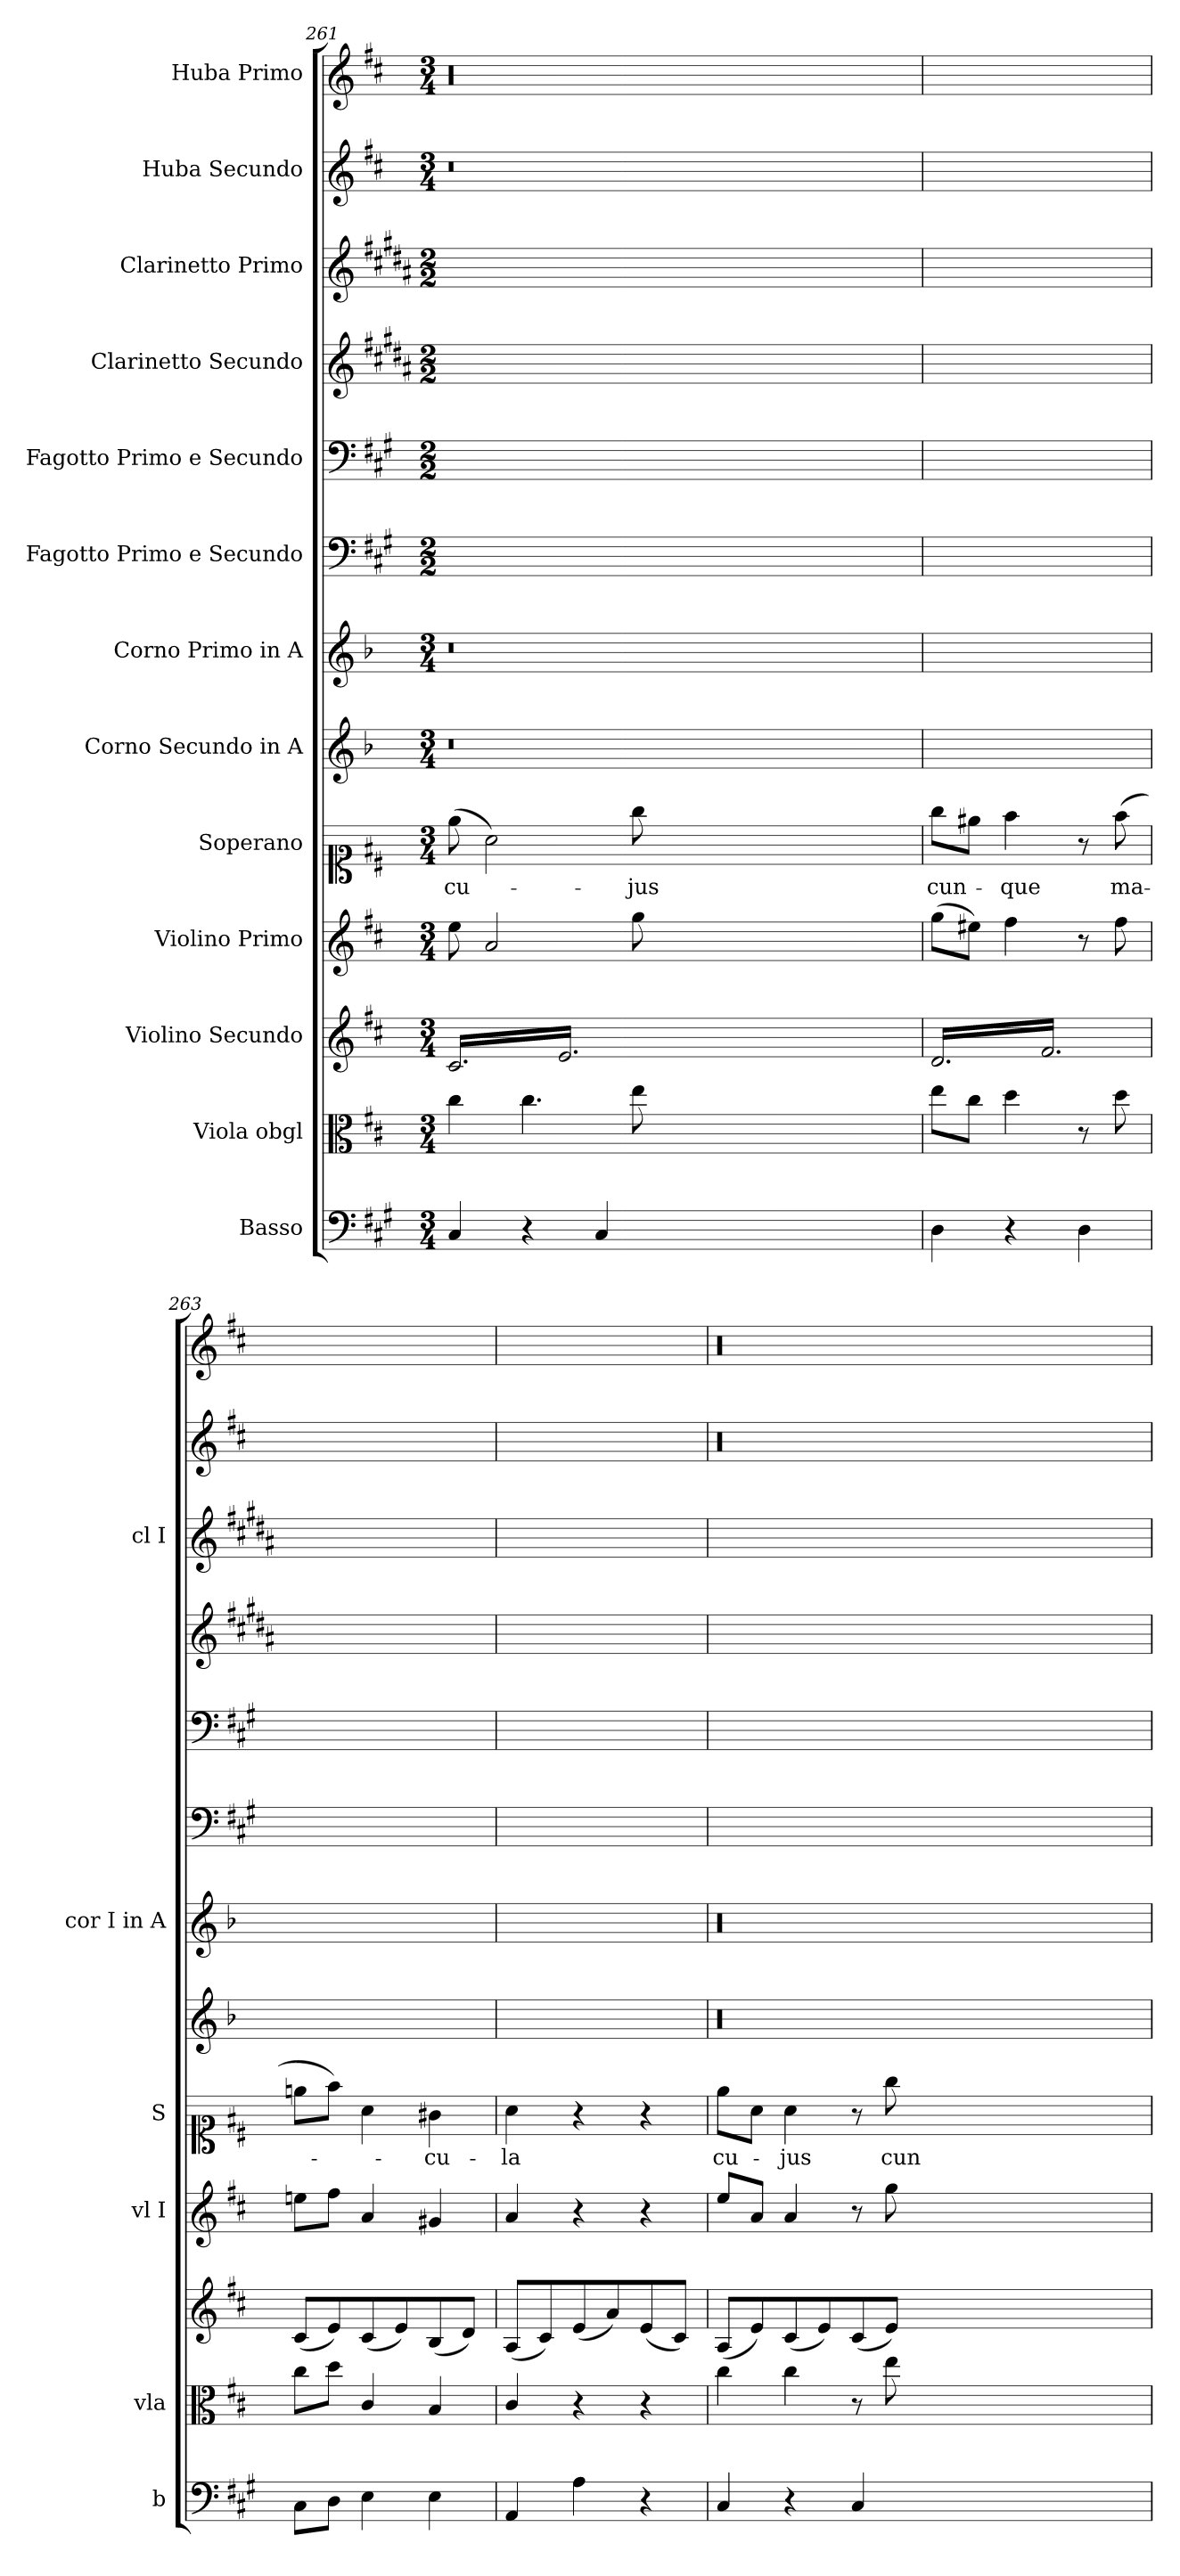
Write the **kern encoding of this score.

**kern	**kern	**kern	**kern	**kern	**text	**kern	**kern	**kern	**kern	**kern	**kern	**kern	**kern
*part13	*part12	*part11	*part10	*part9	*part9	*part8	*part7	*part6	*part5	*part4	*part3	*part2	*part1
*staff13	*staff12	*staff11	*staff10	*staff9	*staff9	*staff8	*staff7	*staff6	*staff5	*staff4	*staff3	*staff2	*staff1
*I"Basso	*I"Viola obgl	*I"Violino Secundo	*I"Violino Primo	*I"Soperano	*	*I"Corno Secundo in A	*I"Corno Primo in A	*I"Fagotto Primo e Secundo	*I"Fagotto Primo e Secundo	*I"Clarinetto Secundo	*I"Clarinetto Primo	*I"Huba Secundo	*I"Huba Primo
*I'b	*I'vla	*	*I'vl I	*I'S	*	*	*I'cor I in A	*	*	*	*I'cl I	*	*
*clefF4	*clefC3	*clefG2	*clefG2	*clefC1	*	*clefG2	*clefG2	*clefF4	*clefF4	*clefG2	*clefG2	*clefG2	*clefG2
*	*	*	*	*	*	*ITrd2c3	*ITrd2c3	*	*	*ITrd1c2	*ITrd1c2	*	*
*k[f#c#g#]	*k[f#c#]	*k[f#c#]	*k[f#c#]	*k[f#c#]	*	*k[f#c#]	*k[f#c#]	*k[f#c#g#]	*k[f#c#g#]	*k[f#c#g#]	*k[f#c#g#]	*k[f#c#]	*k[f#c#]
*M3/4	*M3/4	*M3/4	*M3/4	*M3/4	*	*M3/4	*M3/4	*M2/2	*M2/2	*M2/2	*M2/2	*M3/4	*M3/4
=261	=261	=261	=261	=261	=261	=261	=261	=261	=261	=261	=261	=261	=261
!	!	!	!	!	!	!	!	!	!	!	!LO:N:vis=00	!	!LO:N:vis=00
*	*	*tremolo	*	*	*	*	*	*	*	*	*	*	*
4C#/	4cc#\	(16c#/LL	8ee\	(8ee\	cu-	0.r	0.r	4C#/yy	4C#/yy	2.ryy	2.ryy	0.r	0.r
.	.	16e/)	.	.	.	.	.	.	.	.	.	.	.
.	.	16c#/	2a/	2a\)	.	.	.	.	.	.	.	.	.
.	.	16e/)	.	.	.	.	.	.	.	.	.	.	.
4r	4.cc#\	16c#/	.	.	.	.	.	4ryy	4ryy	.	.	.	.
.	.	16e/)	.	.	.	.	.	.	.	.	.	.	.
.	.	16c#/	.	.	.	.	.	.	.	.	.	.	.
.	.	16e/)	.	.	.	.	.	.	.	.	.	.	.
4C#/	.	16c#/	.	.	.	.	.	4C#/yy	4C#/yy	.	.	.	.
.	.	16e/)	.	.	.	.	.	.	.	.	.	.	.
.	8ee\	16c#/	8gg\	8gg\	-jus	.	.	.	.	.	.	.	.
.	.	16e/)JJ	.	.	.	.	.	.	.	.	.	.	.
0ryy	0ryy	0ryy	0ryy	0ryy	.	.	.	0ryy	0ryy	0ryy	0ryy	.	.
.	.	.	.	.	.	.	.	.	.	.	.	.	.
.	.	.	.	.	.	.	.	.	.	.	.	.	.
.	.	.	.	.	.	.	.	.	.	.	.	.	.
.	.	.	.	.	.	.	.	.	.	.	.	.	.
.	.	.	.	.	.	.	.	.	.	.	.	.	.
4ryy	4ryy	4ryy	4ryy	4ryy	.	.	.	4ryy	4ryy	4ryy	4ryy	.	.
=262	=262	=262	=262	=262	=262	=262	=262	=262	=262	=262	=262	=262	=262
4D\	8ee\L	16d/LL	(8gg\L	8gg\L	cun-	2.ryy	2.ryy	4D\yy	4D\yy	2.ryy	2.ryy	2.ryy	2.ryy
.	.	16f#/	.	.	.	.	.	.	.	.	.	.	.
.	8cc#\J	16d/	8ee#X\J)	8ee#X\J	.	.	.	.	.	.	.	.	.
.	.	16f#/	.	.	.	.	.	.	.	.	.	.	.
4r	4dd\	16d/	4ff#\	4ff#\	-que	.	.	4ryy	4ryy	.	.	.	.
.	.	16f#/	.	.	.	.	.	.	.	.	.	.	.
.	.	16d/	.	.	.	.	.	.	.	.	.	.	.
.	.	16f#/	.	.	.	.	.	.	.	.	.	.	.
4D\	8r	16d/	8r	8r	.	.	.	4D\yy	4D\yy	.	.	.	.
.	.	16f#/	.	.	.	.	.	.	.	.	.	.	.
.	8dd\	16d/	8ff#\	(8ff#\	ma-	.	.	.	.	.	.	.	.
.	.	16f#/JJ	.	.	.	.	.	.	.	.	.	.	.
*	*	*Xtremolo	*	*	*	*	*	*	*	*	*	*	*
=263	=263	=263	=263	=263	=263	=263	=263	=263	=263	=263	=263	=263	=263
8C#\L	8cc#\L	(8c#/L	8een\L	8een\L	.	2.ryy	2.ryy	8C#\Lyy	8C#\Lyy	2.ryy	2.ryy	2.ryy	2.ryy
.	.	.	.	.	.	.	.	.	.	.	.	.	.
8D\J	8dd\J	8e/)	8ff#\J	8ff#\J)	.	.	.	8D\Jyy	8D\Jyy	.	.	.	.
.	.	.	.	.	.	.	.	.	.	.	.	.	.
4E\	4c#/	(8c#/	4a/	4a\	.	.	.	4E\yy	4E\yy	.	.	.	.
.	.	.	.	.	.	.	.	.	.	.	.	.	.
.	.	8e/)	.	.	.	.	.	.	.	.	.	.	.
4E\	4B/	(8B/	4g#X/	4g#X\	-cu-	.	.	4E\yy	4E\yy	.	.	.	.
.	.	8d/J)	.	.	.	.	.	.	.	.	.	.	.
=264	=264	=264	=264	=264	=264	=264	=264	=264	=264	=264	=264	=264	=264
4AA/	4c#/	(8A/L	4a/	4a\	-la	2.ryy	2.ryy	4AA/yy	4AA/yy	2.ryy	2.ryy	2.ryy	2.ryy
.	.	8c#/)	.	.	.	.	.	.	.	.	.	.	.
4A\	4r	(8e/	4r	4r	.	.	.	4A\yy	4A\yy	.	.	.	.
.	.	8a/)	.	.	.	.	.	.	.	.	.	.	.
4r	4r	(8e/	4r	4r	.	.	.	4ryy	4ryy	.	.	.	.
.	.	8c#/J)	.	.	.	.	.	.	.	.	.	.	.
=265	=265	=265	=265	=265	=265	=265	=265	=265	=265	=265	=265	=265	=265
!	!	!	!	!	!	!LO:N:vis=00	!LO:N:vis=00	!	!	!	!	!LO:N:vis=00	!LO:N:vis=00
4C#/	4cc#\	(8A/L	8ee\L	8ee\L	cu-	0.r	0.r	4C#/yy	4C#/yy	2.ryy	2.ryy	0.r	0.r
.	.	8e/)	8a/J	8a\J	.	.	.	.	.	.	.	.	.
4r	4cc#\	(8c#/	4a/	4a\	-jus	.	.	4ryy	4ryy	.	.	.	.
.	.	8e/)	.	.	.	.	.	.	.	.	.	.	.
4C#/	8r	(8c#/	8r	8r	.	.	.	4C#/yy	4C#/yy	.	.	.	.
.	8ee\	8e/J)	8gg\	8gg\	cun-	.	.	.	.	.	.	.	.
0ryy	0ryy	0ryy	0ryy	0ryy	.	.	.	0ryy	0ryy	0ryy	0ryy	.	.
4ryy	4ryy	4ryy	4ryy	4ryy	.	.	.	4ryy	4ryy	4ryy	4ryy	.	.
=	=	=	=	=	=	=	=	=	=	=	=	=	=
*-	*-	*-	*-	*-	*-	*-	*-	*-	*-	*-	*-	*-	*-
